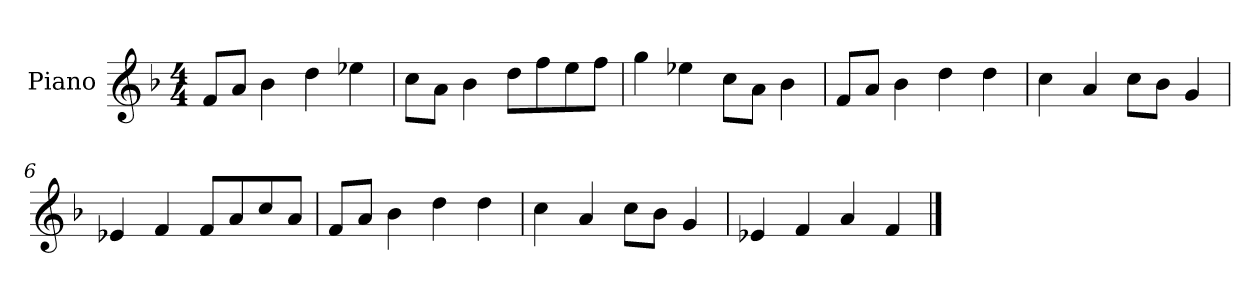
**kern
*part1
*staff1
*I"Piano
*I'P-no
*clefG2
*k[b-]
*M4/4
*MM90
=1
8f/L
8a/J
4b-\
4dd\
4ee-X\
=2
8cc\L
8a\J
4b-\
8dd\L
8ff\
8ee\
8ff\J
=3
4gg\
4ee-X\
8cc\L
8a\J
4b-\
=4
8f/L
8a/J
4b-\
4dd\
4dd\
=5
4cc\
4a/
8cc\L
8b-\J
4g/
=6
4e-X/
4f/
8f/L
8a/
8cc/
8a/J
!!LO:LB:g=z
=7
8f/L
8a/J
4b-\
4dd\
4dd\
=8
4cc\
4a/
8cc\L
8b-\J
4g/
=9
4e-X/
4f/
4a/
4f/
==
*-
